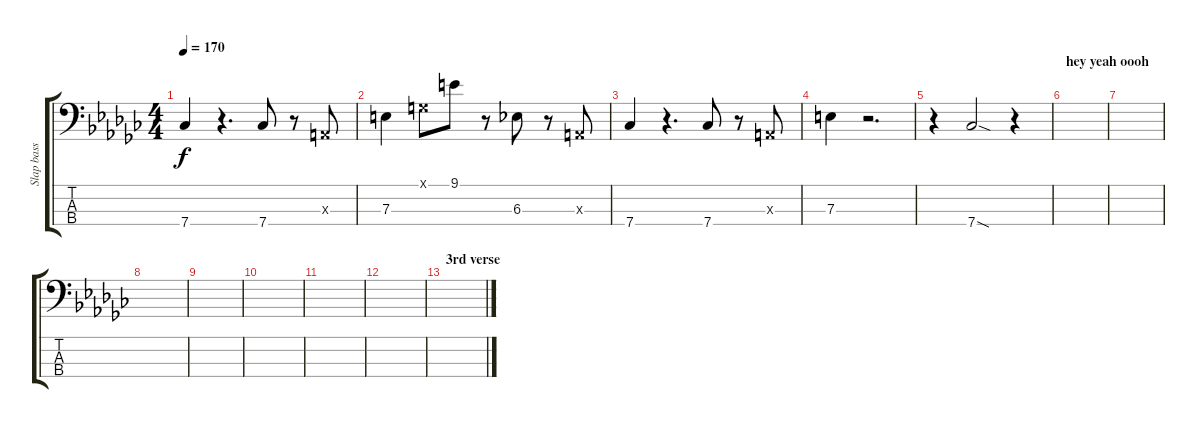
\track ("Slap bass" "Slap bass") {instrument slapbass2}
\staff {score tabs}
\tuning (G2 D2 A1 E1) {hide}
\ts (4 4)
\tempo 170
\clef f4
\ks ebminor
7.4.4{dy f} r.4{d} 7.4.8 r.8 0.3{x}.8 |
7.3.4 0.1{x}.8 9.1.8 r.8 6.3.8 r.8 0.3{x}.8 |
7.4.4 r.4{d} 7.4.8 r.8 0.3{x}.8 |
7.3.4 r.2{d} |
r.4 7.4{sod}.2 r.4 |
\section ("" "hey yeah oooh")
|
|
|
|
|
|
|
\section ("" "3rd verse")
